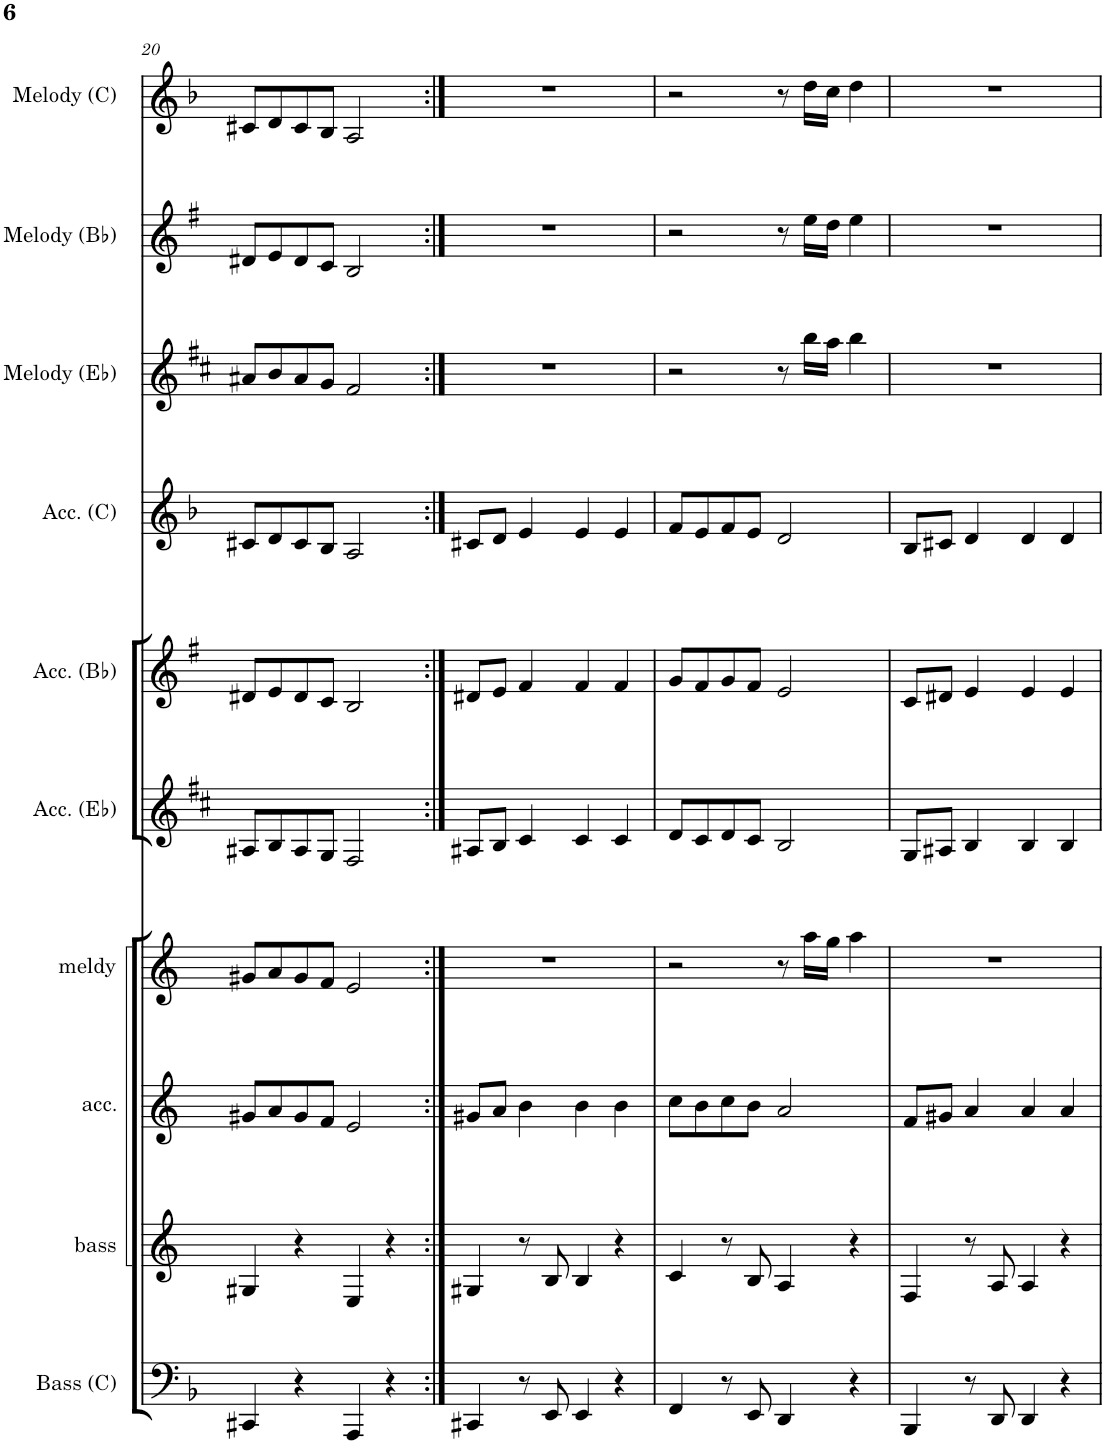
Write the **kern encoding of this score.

**kern	**kern	**kern	**kern	**kern	**kern	**kern	**kern	**kern	**kern
*part10	*part9	*part8	*part7	*part6	*part5	*part4	*part3	*part2	*part1
*staff10	*staff9	*staff8	*staff7	*staff6	*staff5	*staff4	*staff3	*staff2	*staff1
*I"Bass (C)	*I"Bass (F)	*I"Accompaniment (F)	*I"Melody (F)	*I"Accompaniment (Eb)	*I"Accompaniment (Bb)	*I"Accompaniment (C)	*I"Melody (Eb)	*I"Melody (Bb)	*I"Melody (C)
*I'Bass (C)	*I'bass	*I'acc.	*I'meldy	*I'Acc. (Eb)	*I'Acc. (Bb)	*I'Acc. (C)	*I'Melody (Eb)	*I'Melody (Bb)	*I'Melody (C)
!!LO:PB:g=z
*clefF4	*clefG2	*clefG2	*clefG2	*clefG2	*clefG2	*clefG2	*clefG2	*clefG2	*clefG2
*	*Trd4c7	*Trd4c7	*Trd4c7	*Trd5c9	*Trd8c14	*	*Trd5c9	*Trd1c2	*
*k[b-]	*k[]	*k[]	*k[]	*k[f#c#]	*k[f#]	*k[b-]	*k[f#c#]	*k[f#]	*k[b-]
*M4/4	*M4/4	*M4/4	*M4/4	*M4/4	*M4/4	*M4/4	*M4/4	*M4/4	*M4/4
=20	=20	=20	=20	=20	=20	=20	=20	=20	=20
4CC#X/	4G#X/	8g#X/L	8g#X/L	8A#X/L	8d#X/L	8c#X/L	8a#X/L	8d#X/L	8c#X/L
.	.	8a/	8a/	8B/	8e/	8d/	8b/	8e/	8d/
4r	4r	8g#/	8g#/	8A#/	8d#/	8c#/	8a#/	8d#/	8c#/
.	.	8f/J	8f/J	8G/J	8c/J	8B-/J	8g/J	8c/J	8B-/J
4AAA/	4E/	2e/	2e/	2F#/	2B/	2A/	2f#/	2B/	2A/
4r	4r	.	.	.	.	.	.	.	.
=21:|!	=21:|!	=21:|!	=21:|!	=21:|!	=21:|!	=21:|!	=21:|!	=21:|!	=21:|!
4CC#X/	4G#X/	8g#X/L	1r	8A#X/L	8d#X/L	8c#X/L	1r	1r	1r
.	.	8a/J	.	8B/J	8e/J	8d/J	.	.	.
8r	8r	4b\	.	4c#/	4f#/	4e/	.	.	.
8EE/	8B/	.	.	.	.	.	.	.	.
4EE/	4B/	4b\	.	4c#/	4f#/	4e/	.	.	.
4r	4r	4b\	.	4c#/	4f#/	4e/	.	.	.
=22	=22	=22	=22	=22	=22	=22	=22	=22	=22
4FF/	4c/	8cc\L	2r	8d/L	8g/L	8f/L	2r	2r	2r
.	.	8b\	.	8c#/	8f#/	8e/	.	.	.
8r	8r	8cc\	.	8d/	8g/	8f/	.	.	.
8EE/	8B/	8b\J	.	8c#/J	8f#/J	8e/J	.	.	.
4DD/	4A/	2a/	8r	2B/	2e/	2d/	8r	8r	8r
.	.	.	16aa\LL	.	.	.	16bb\LL	16ee\LL	16dd\LL
.	.	.	16gg\JJ	.	.	.	16aa\JJ	16dd\JJ	16cc\JJ
4r	4r	.	4aa\	.	.	.	4bb\	4ee\	4dd\
=23	=23	=23	=23	=23	=23	=23	=23	=23	=23
4BBB-/	4F/	8f/L	1r	8G/L	8c/L	8B-/L	1r	1r	1r
.	.	8g#X/J	.	8A#X/J	8d#X/J	8c#X/J	.	.	.
8r	8r	4a/	.	4B/	4e/	4d/	.	.	.
8DD/	8A/	.	.	.	.	.	.	.	.
4DD/	4A/	4a/	.	4B/	4e/	4d/	.	.	.
4r	4r	4a/	.	4B/	4e/	4d/	.	.	.
=	=	=	=	=	=	=	=	=	=
*-	*-	*-	*-	*-	*-	*-	*-	*-	*-
